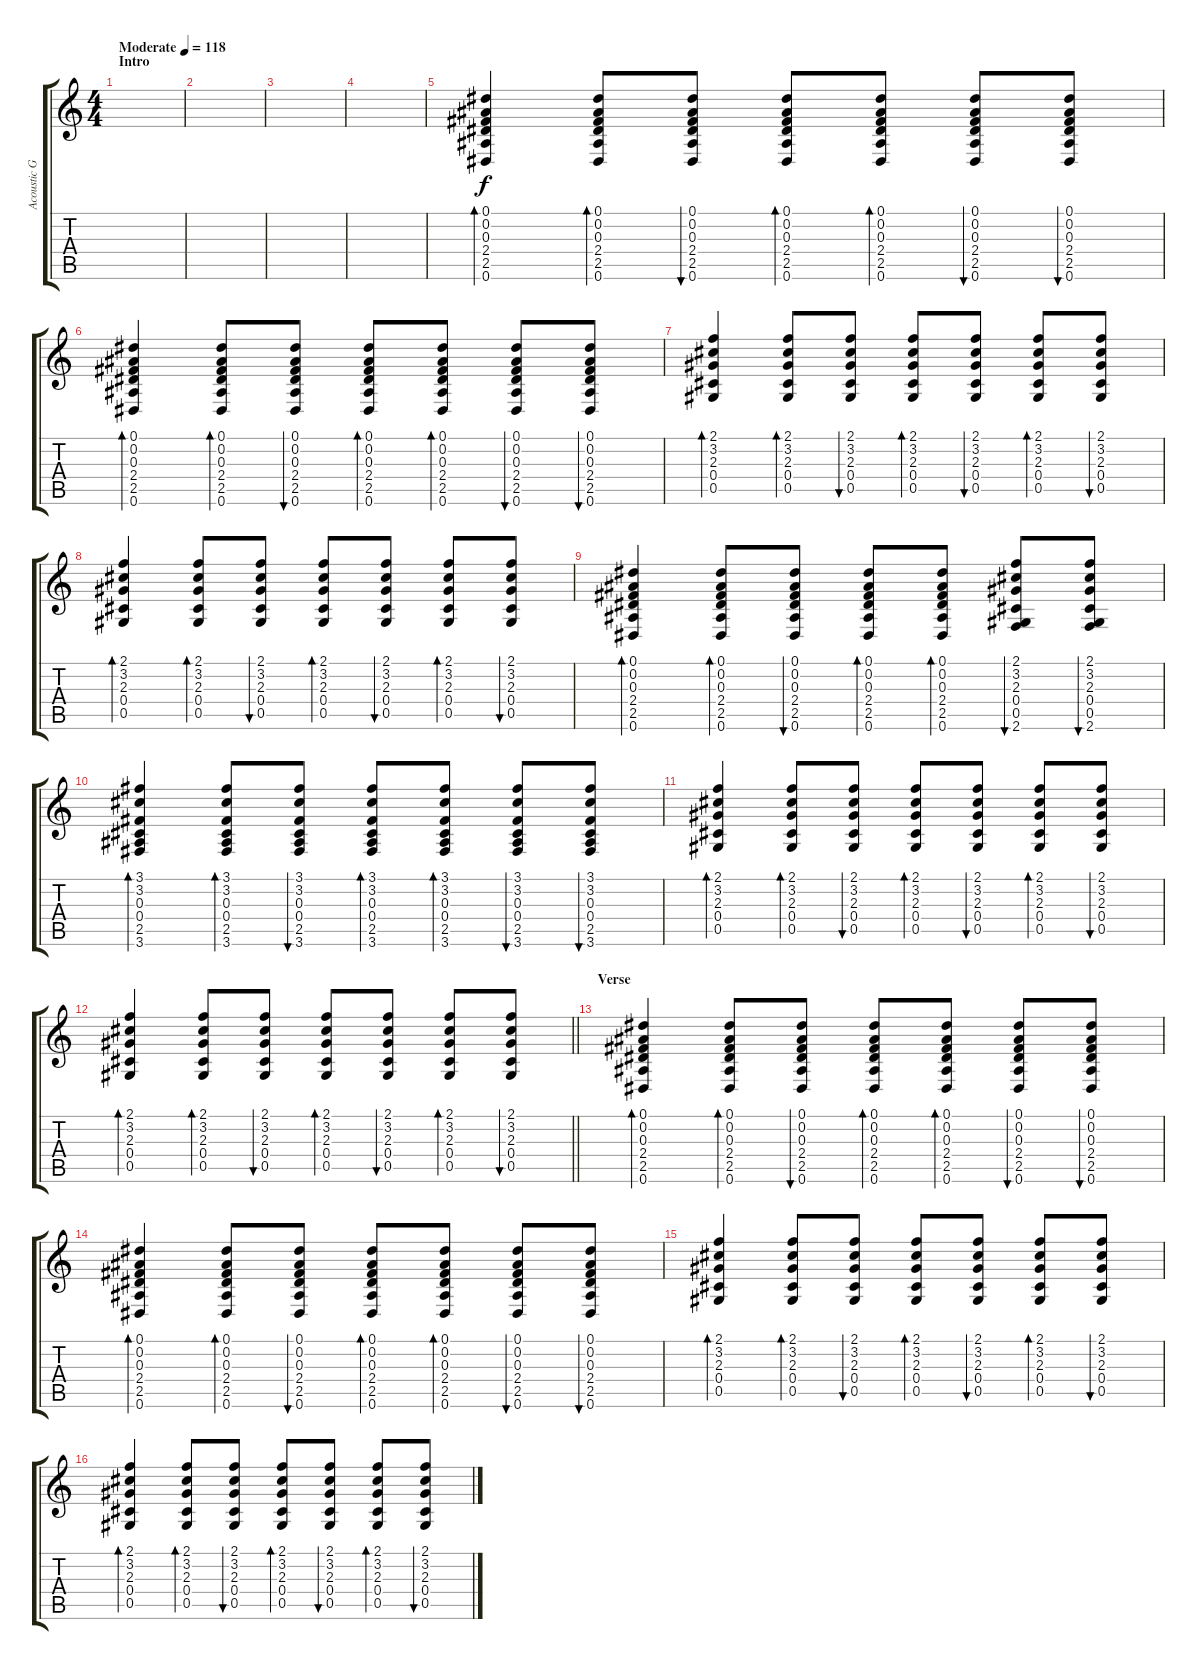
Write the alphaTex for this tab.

\track ("Acoustic Guitar" "Acoustic G") {instrument acousticguitarsteel}
\staff {score tabs}
\tuning (Eb4 Bb3 Gb3 Db3 Ab2 Eb2) {hide}
\ts (4 4)
\section ("" "Intro")
\tempo (118 "Moderate")
\clef g2
\ks c
|
|
|
|
(0.1 0.2 0.3 2.4 2.5 0.6).4{bd 60} (0.1 0.2 0.3 2.4 2.5 0.6).8{bd 30} (0.1 0.2 0.3 2.4 2.5 0.6).8{bu 30} (0.1 0.2 0.3 2.4 2.5 0.6).8{bd 30} (0.1 0.2 0.3 2.4 2.5 0.6).8{bd 30} (0.1 0.2 0.3 2.4 2.5 0.6).8{bu 30} (0.1 0.2 0.3 2.4 2.5 0.6).8{bu 30} |
(0.1 0.2 0.3 2.4 2.5 0.6).4{bd 60} (0.1 0.2 0.3 2.4 2.5 0.6).8{bd 30} (0.1 0.2 0.3 2.4 2.5 0.6).8{bu 30} (0.1 0.2 0.3 2.4 2.5 0.6).8{bd 30} (0.1 0.2 0.3 2.4 2.5 0.6).8{bd 30} (0.1 0.2 0.3 2.4 2.5 0.6).8{bu 30} (0.1 0.2 0.3 2.4 2.5 0.6).8{bu 30} |
(2.1 3.2 2.3 0.4 0.5).4{bd 30} (2.1 3.2 2.3 0.4 0.5).8{bd 30} (2.1 3.2 2.3 0.4 0.5).8{bu 30} (2.1 3.2 2.3 0.4 0.5).8{bd 30} (2.1 3.2 2.3 0.4 0.5).8{bu 30} (2.1 3.2 2.3 0.4 0.5).8{bd 30} (2.1 3.2 2.3 0.4 0.5).8{bu 30} |
(2.1 3.2 2.3 0.4 0.5).4{bd 30} (2.1 3.2 2.3 0.4 0.5).8{bd 30} (2.1 3.2 2.3 0.4 0.5).8{bu 30} (2.1 3.2 2.3 0.4 0.5).8{bd 30} (2.1 3.2 2.3 0.4 0.5).8{bu 30} (2.1 3.2 2.3 0.4 0.5).8{bd 30} (2.1 3.2 2.3 0.4 0.5).8{bu 30} |
(0.1 0.2 0.3 2.4 2.5 0.6).4{bd 60} (0.1 0.2 0.3 2.4 2.5 0.6).8{bd 30} (0.1 0.2 0.3 2.4 2.5 0.6).8{bu 30} (0.1 0.2 0.3 2.4 2.5 0.6).8{bd 30} (0.1 0.2 0.3 2.4 2.5 0.6).8{bd 30} (2.1 3.2 2.3 0.4 0.5 2.6).8{bu 30} (2.1 3.2 2.3 0.4 0.5 2.6).8{bu 30} |
(3.1 3.2 0.3 0.4 2.5 3.6).4{bd 60} (3.1 3.2 0.3 0.4 2.5 3.6).8{bd 30} (3.1 3.2 0.3 0.4 2.5 3.6).8{bu 30} (3.1 3.2 0.3 0.4 2.5 3.6).8{bd 30} (3.1 3.2 0.3 0.4 2.5 3.6).8{bd 30} (3.1 3.2 0.3 0.4 2.5 3.6).8{bu 30} (3.1 3.2 0.3 0.4 2.5 3.6).8{bu 30} |
(2.1 3.2 2.3 0.4 0.5).4{bd 30} (2.1 3.2 2.3 0.4 0.5).8{bd 30} (2.1 3.2 2.3 0.4 0.5).8{bu 30} (2.1 3.2 2.3 0.4 0.5).8{bd 30} (2.1 3.2 2.3 0.4 0.5).8{bu 30} (2.1 3.2 2.3 0.4 0.5).8{bd 30} (2.1 3.2 2.3 0.4 0.5).8{bu 30} |
\barLineRight lightlight
(2.1 3.2 2.3 0.4 0.5).4{bd 30} (2.1 3.2 2.3 0.4 0.5).8{bd 30} (2.1 3.2 2.3 0.4 0.5).8{bu 30} (2.1 3.2 2.3 0.4 0.5).8{bd 30} (2.1 3.2 2.3 0.4 0.5).8{bu 30} (2.1 3.2 2.3 0.4 0.5).8{bd 30} (2.1 3.2 2.3 0.4 0.5).8{bu 30} |
\section ("" "Verse")
(0.1 0.2 0.3 2.4 2.5 0.6).4{bd 60} (0.1 0.2 0.3 2.4 2.5 0.6).8{bd 30} (0.1 0.2 0.3 2.4 2.5 0.6).8{bu 30} (0.1 0.2 0.3 2.4 2.5 0.6).8{bd 30} (0.1 0.2 0.3 2.4 2.5 0.6).8{bd 30} (0.1 0.2 0.3 2.4 2.5 0.6).8{bu 30} (0.1 0.2 0.3 2.4 2.5 0.6).8{bu 30} |
(0.1 0.2 0.3 2.4 2.5 0.6).4{bd 60} (0.1 0.2 0.3 2.4 2.5 0.6).8{bd 30} (0.1 0.2 0.3 2.4 2.5 0.6).8{bu 30} (0.1 0.2 0.3 2.4 2.5 0.6).8{bd 30} (0.1 0.2 0.3 2.4 2.5 0.6).8{bd 30} (0.1 0.2 0.3 2.4 2.5 0.6).8{bu 30} (0.1 0.2 0.3 2.4 2.5 0.6).8{bu 30} |
(2.1 3.2 2.3 0.4 0.5).4{bd 30} (2.1 3.2 2.3 0.4 0.5).8{bd 30} (2.1 3.2 2.3 0.4 0.5).8{bu 30} (2.1 3.2 2.3 0.4 0.5).8{bd 30} (2.1 3.2 2.3 0.4 0.5).8{bu 30} (2.1 3.2 2.3 0.4 0.5).8{bd 30} (2.1 3.2 2.3 0.4 0.5).8{bu 30} |
(2.1 3.2 2.3 0.4 0.5).4{bd 30} (2.1 3.2 2.3 0.4 0.5).8{bd 30} (2.1 3.2 2.3 0.4 0.5).8{bu 30} (2.1 3.2 2.3 0.4 0.5).8{bd 30} (2.1 3.2 2.3 0.4 0.5).8{bu 30} (2.1 3.2 2.3 0.4 0.5).8{bd 30} (2.1 3.2 2.3 0.4 0.5).8{bu 30}
